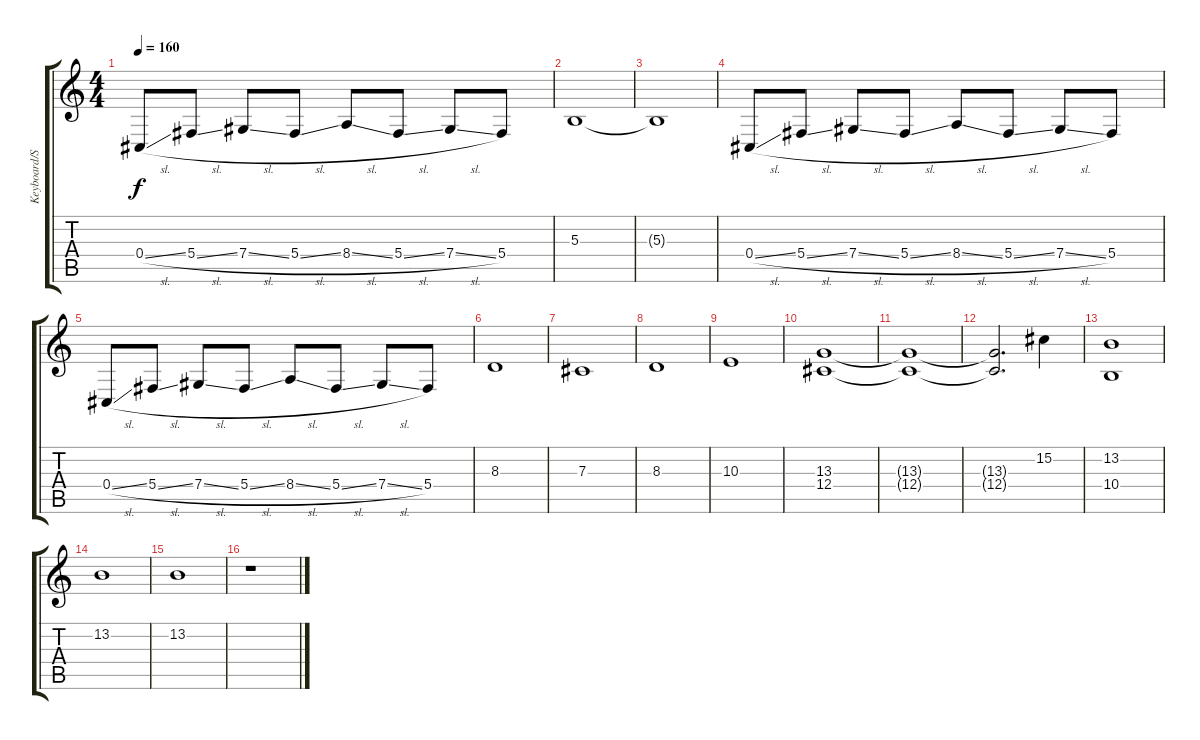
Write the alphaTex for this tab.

\track ("Keyboard/SFX" "Keyboard/S") {instrument lead1square}
\staff {score tabs}
\tuning (Eb4 Bb3 Gb3 Db3 Ab2 Db2) {hide}
\ts (4 4)
\tempo 160
\clef g2
\ks c
0.4{sl}.8{dy f} 5.4{sl}.8 7.4{sl}.8 5.4{sl}.8 8.4{sl}.8 5.4{sl}.8 7.4{sl}.8 5.4.8 |
5.3.1 |
5.3{t}.1 |
0.4{sl}.8 5.4{sl}.8 7.4{sl}.8 5.4{sl}.8 8.4{sl}.8 5.4{sl}.8 7.4{sl}.8 5.4.8 |
0.4{sl}.8 5.4{sl}.8 7.4{sl}.8 5.4{sl}.8 8.4{sl}.8 5.4{sl}.8 7.4{sl}.8 5.4.8 |
8.3.1 |
7.3.1 |
8.3.1 |
10.3.1 |
(13.3 12.4).1 |
(13.3{t} 12.4{t}).1 |
(13.3{t} 12.4{t}).2{d} 15.2.4 |
(13.2 10.4).1 |
13.2.1 |
13.2.1 |
r.1
